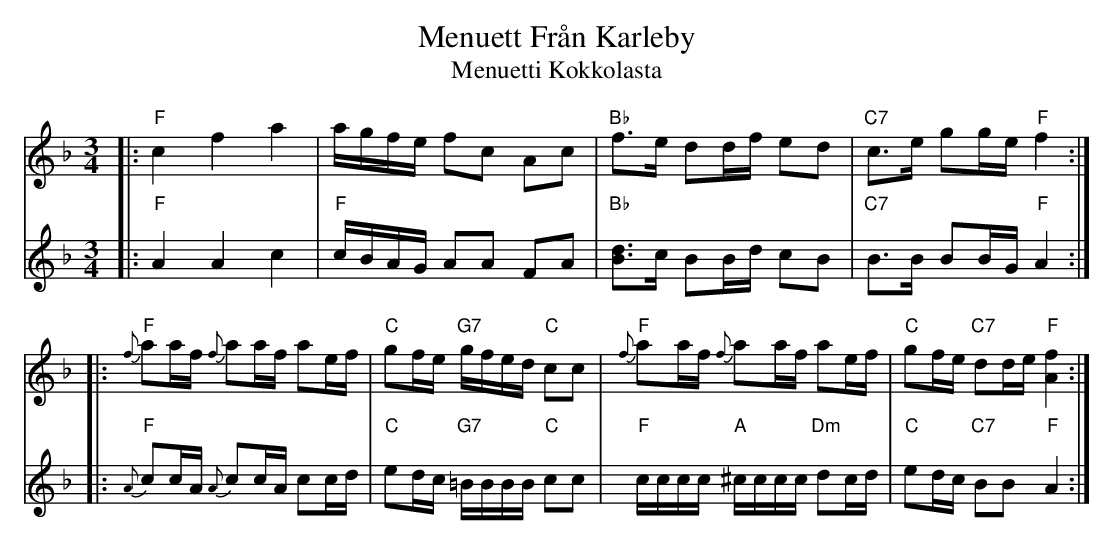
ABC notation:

X:1
T: Menuett Fr\aan Karleby
T: Menuetti Kokkolasta
M: 3/4
L: 1/16
K: F
V: 1
|: "F"c4 f4 a4 | agfe f2c2 A2c2 | "Bb"f3e d2df e2d2 | "C7"c3e g2ge "F"f4 :|
|: "F"{f}a2af {f}a2af a2ef | "C"g2fe "G7"gfed "C"c2c2 | "F"{f}a2af {f}a2af a2ef | "C"g2fe "C7"d2de "F"[f4A4] :|
V: 2
|: "F"A4 A4 c4 | "F"cBAG A2A2 F2A2 | "Bb"[d3B3]c B2Bd c2B2 | "C7"B3B B2BG "F"A4 :|
|: "F"{A}c2cA {A}c2cA c2cd | "C"e2dc "G7"=BBBB "C"c2c2 | "F"cccc "A"^cccc "Dm"d2cd | "C"e2dc "C7"B2B2 "F"A4 :|
